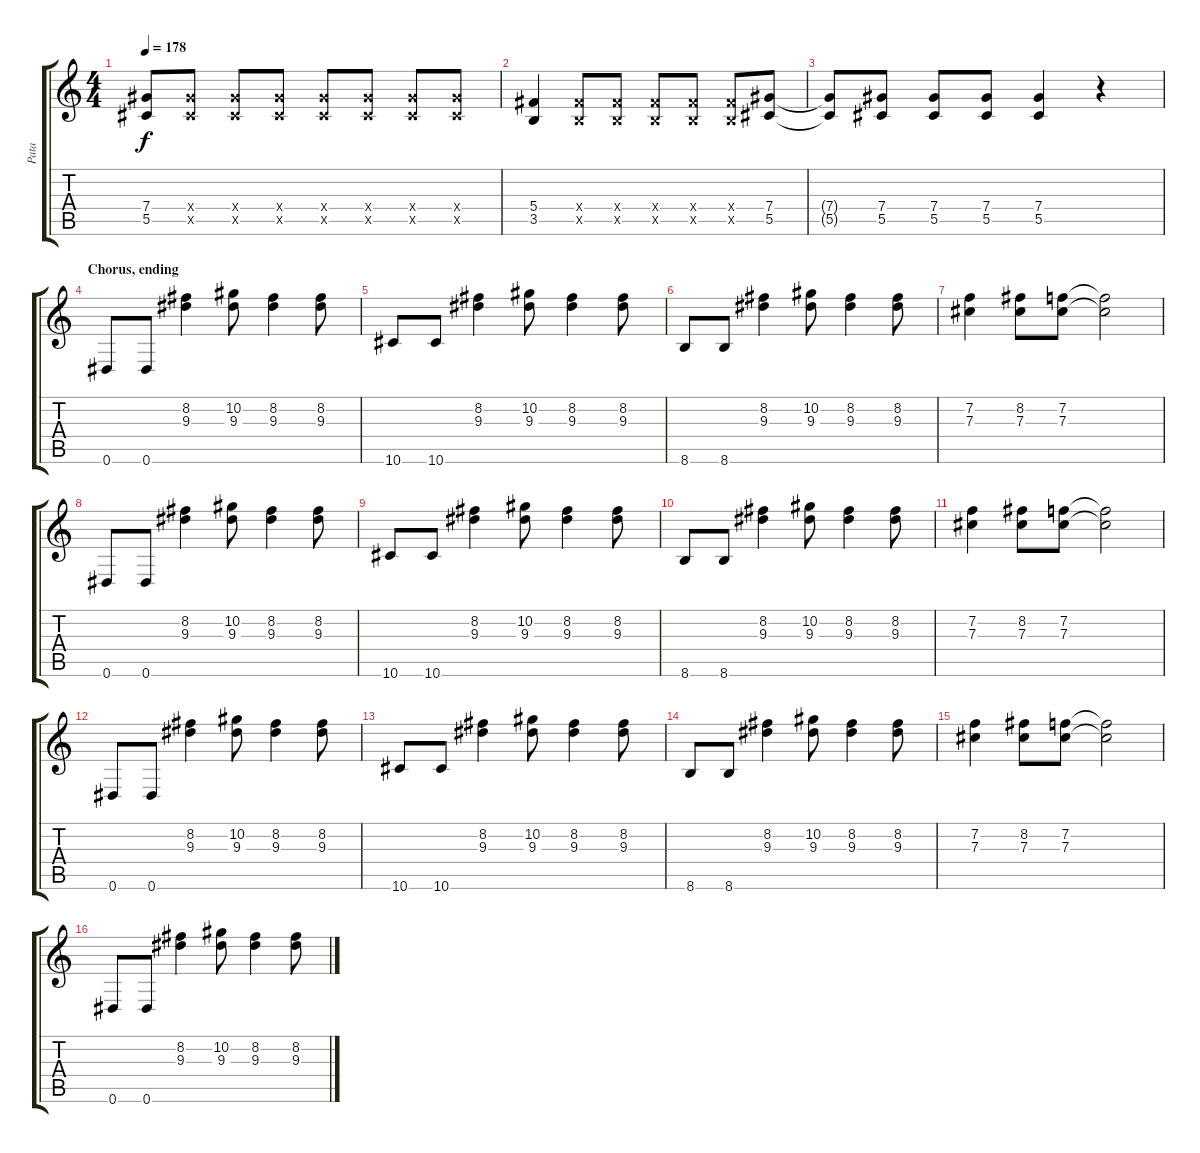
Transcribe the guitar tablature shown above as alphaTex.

\track ("Pata" "Pata") {instrument distortionguitar}
\staff {score tabs}
\tuning (Eb4 Bb3 Gb3 Db3 Ab2 Eb2) {hide}
\ts (4 4)
\tempo 178
\clef g2
\ks c
(7.4{t} 5.5{t}).8{dy f} (7.4{x} 5.5{x}).8 (7.4{x} 5.5{x}).8 (7.4{x} 5.5{x}).8 (7.4{x} 5.5{x}).8 (7.4{x} 5.5{x}).8 (7.4{x} 5.5{x}).8 (7.4{x} 5.5{x}).8 |
(5.4 3.5).4 (5.4{x} 3.5{x}).8 (5.4{x} 3.5{x}).8 (5.4{x} 3.5{x}).8 (5.4{x} 3.5{x}).8 (5.4{x} 3.5{x}).8 (7.4 5.5).8 |
(7.4{t} 5.5{t}).8 (7.4 5.5).8 (7.4 5.5).8 (7.4 5.5).8 (7.4 5.5).4 r.4 |
\section ("" "Chorus, ending")
0.6.8 0.6.8 (8.2 9.3).4 (10.2 9.3).8 (8.2 9.3).4 (8.2 9.3).8 |
10.6.8 10.6.8 (8.2 9.3).4 (10.2 9.3).8 (8.2 9.3).4 (8.2 9.3).8 |
8.6.8 8.6.8 (8.2 9.3).4 (10.2 9.3).8 (8.2 9.3).4 (8.2 9.3).8 |
(7.2 7.3).4 (8.2 7.3).8 (7.2 7.3).8 (7.2{t} 7.3{t}).2 |
0.6.8 0.6.8 (8.2 9.3).4 (10.2 9.3).8 (8.2 9.3).4 (8.2 9.3).8 |
10.6.8 10.6.8 (8.2 9.3).4 (10.2 9.3).8 (8.2 9.3).4 (8.2 9.3).8 |
8.6.8 8.6.8 (8.2 9.3).4 (10.2 9.3).8 (8.2 9.3).4 (8.2 9.3).8 |
(7.2 7.3).4 (8.2 7.3).8 (7.2 7.3).8 (7.2{t} 7.3{t}).2 |
0.6.8 0.6.8 (8.2 9.3).4 (10.2 9.3).8 (8.2 9.3).4 (8.2 9.3).8 |
10.6.8 10.6.8 (8.2 9.3).4 (10.2 9.3).8 (8.2 9.3).4 (8.2 9.3).8 |
8.6.8 8.6.8 (8.2 9.3).4 (10.2 9.3).8 (8.2 9.3).4 (8.2 9.3).8 |
(7.2 7.3).4 (8.2 7.3).8 (7.2 7.3).8 (7.2{t} 7.3{t}).2 |
0.6.8 0.6.8 (8.2 9.3).4 (10.2 9.3).8 (8.2 9.3).4 (8.2 9.3).8
